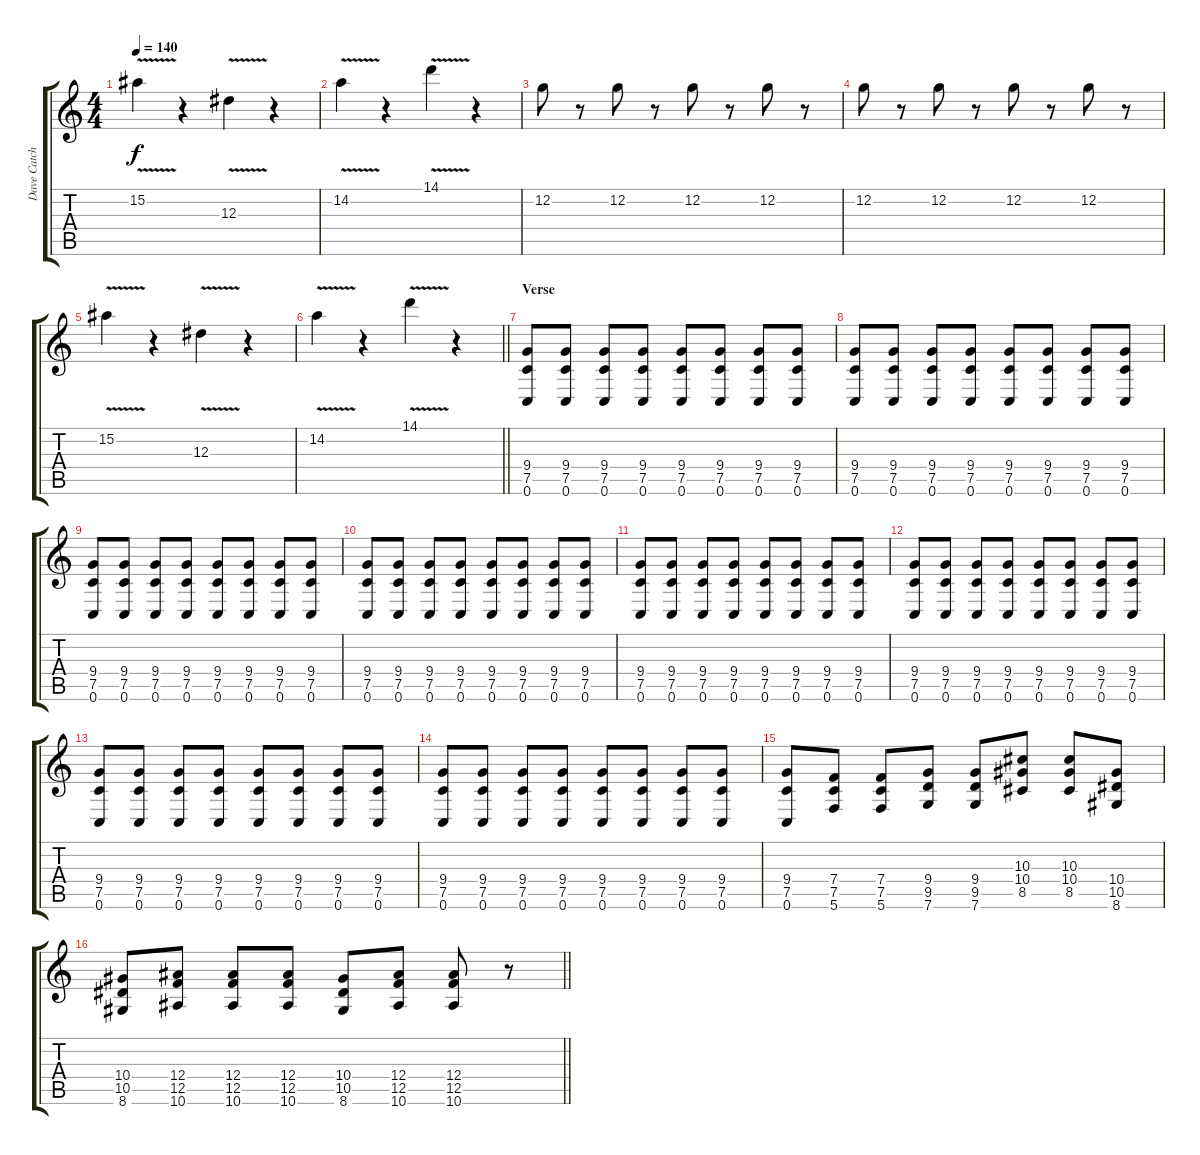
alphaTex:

\track ("Dave Catching - Lead Guitar" "Dave Catch") {instrument overdrivenguitar}
\staff {score tabs}
\tuning (C4 G3 Eb3 Bb2 F2 C2) {hide}
\ts (4 4)
\tempo 140
\clef g2
\ks c
15.2{v}.4{dy f} r.4 12.3{v}.4 r.4 |
14.2{v}.4 r.4 14.1{v}.4 r.4 |
12.2.8 r.8 12.2.8 r.8 12.2.8 r.8 12.2.8 r.8 |
12.2.8 r.8 12.2.8 r.8 12.2.8 r.8 12.2.8 r.8 |
15.2{v}.4 r.4 12.3{v}.4 r.4 |
\barLineRight lightlight
14.2{v}.4 r.4 14.1{v}.4 r.4 |
\section ("" "Verse")
(9.4 7.5 0.6).8 (9.4 7.5 0.6).8 (9.4 7.5 0.6).8 (9.4 7.5 0.6).8 (9.4 7.5 0.6).8 (9.4 7.5 0.6).8 (9.4 7.5 0.6).8 (9.4 7.5 0.6).8 |
(9.4 7.5 0.6).8 (9.4 7.5 0.6).8 (9.4 7.5 0.6).8 (9.4 7.5 0.6).8 (9.4 7.5 0.6).8 (9.4 7.5 0.6).8 (9.4 7.5 0.6).8 (9.4 7.5 0.6).8 |
(9.4 7.5 0.6).8 (9.4 7.5 0.6).8 (9.4 7.5 0.6).8 (9.4 7.5 0.6).8 (9.4 7.5 0.6).8 (9.4 7.5 0.6).8 (9.4 7.5 0.6).8 (9.4 7.5 0.6).8 |
(9.4 7.5 0.6).8 (9.4 7.5 0.6).8 (9.4 7.5 0.6).8 (9.4 7.5 0.6).8 (9.4 7.5 0.6).8 (9.4 7.5 0.6).8 (9.4 7.5 0.6).8 (9.4 7.5 0.6).8 |
(9.4 7.5 0.6).8 (9.4 7.5 0.6).8 (9.4 7.5 0.6).8 (9.4 7.5 0.6).8 (9.4 7.5 0.6).8 (9.4 7.5 0.6).8 (9.4 7.5 0.6).8 (9.4 7.5 0.6).8 |
(9.4 7.5 0.6).8 (9.4 7.5 0.6).8 (9.4 7.5 0.6).8 (9.4 7.5 0.6).8 (9.4 7.5 0.6).8 (9.4 7.5 0.6).8 (9.4 7.5 0.6).8 (9.4 7.5 0.6).8 |
(9.4 7.5 0.6).8 (9.4 7.5 0.6).8 (9.4 7.5 0.6).8 (9.4 7.5 0.6).8 (9.4 7.5 0.6).8 (9.4 7.5 0.6).8 (9.4 7.5 0.6).8 (9.4 7.5 0.6).8 |
(9.4 7.5 0.6).8 (9.4 7.5 0.6).8 (9.4 7.5 0.6).8 (9.4 7.5 0.6).8 (9.4 7.5 0.6).8 (9.4 7.5 0.6).8 (9.4 7.5 0.6).8 (9.4 7.5 0.6).8 |
(9.4 7.5 0.6).8 (7.4 7.5 5.6).8 (7.4 7.5 5.6).8 (9.4 9.5 7.6).8 (9.4 9.5 7.6).8 (10.3 10.4 8.5).8 (10.3 10.4 8.5).8 (10.4 10.5 8.6).8 |
\barLineRight lightlight
(10.4 10.5 8.6).8 (12.4 12.5 10.6).8 (12.4 12.5 10.6).8 (12.4 12.5 10.6).8 (10.4 10.5 8.6).8 (12.4 12.5 10.6).8 (12.4 12.5 10.6).8 r.8
